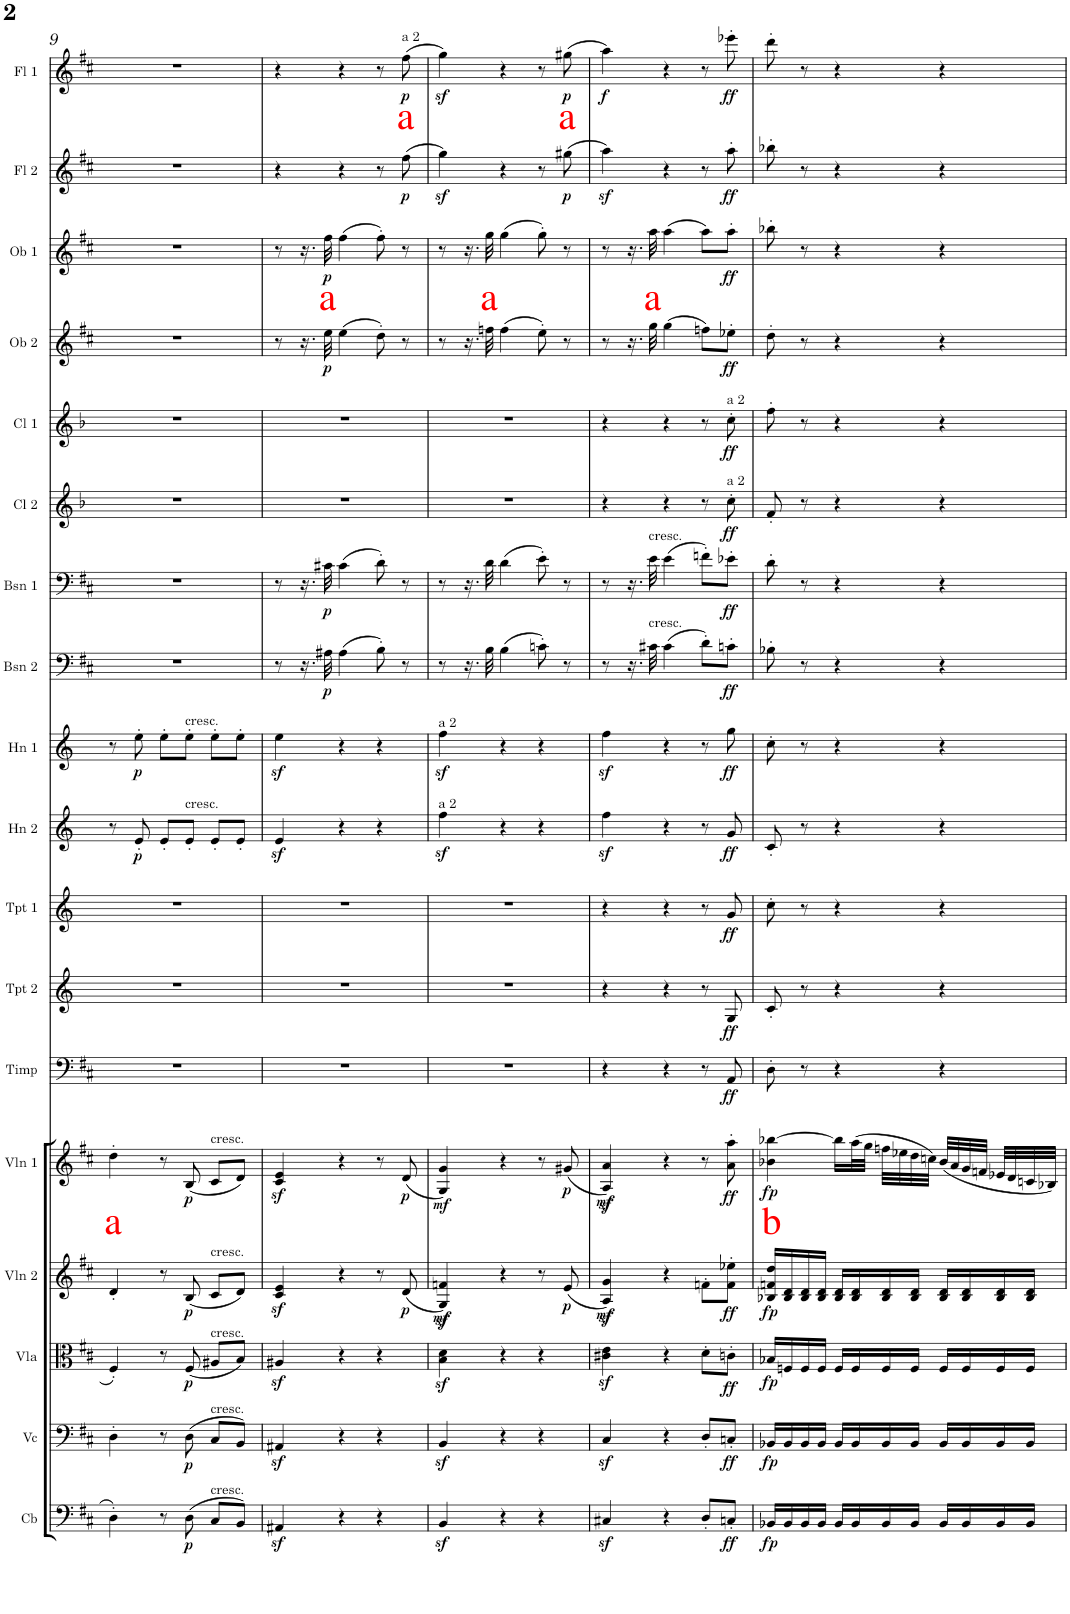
**kern	**dynam	**kern	**dynam	**kern	**dynam	**kern	**dynam	**kern	**text	**dynam	**kern	**dynam	**kern	**dynam	**kern	**dynam	**kern	**dynam	**kern	**dynam	**kern	**dynam	**kern	**dynam	**kern	**dynam	**kern	**dynam	**kern	**dynam	**kern	**text	**dynam	**kern	**dynam	**kern	**text	**dynam
*part18	*part18	*part17	*part17	*part16	*part16	*part15	*part15	*part14	*part14	*part14	*part13	*part13	*part12	*part12	*part11	*part11	*part10	*part10	*part9	*part9	*part8	*part8	*part7	*part7	*part6	*part6	*part5	*part5	*part4	*part4	*part3	*part3	*part3	*part2	*part2	*part1	*part1	*part1
*staff18	*staff18	*staff17	*staff17	*staff16	*staff16	*staff15	*staff15	*staff14	*staff14	*staff14	*staff13	*staff13	*staff12	*staff12	*staff11	*staff11	*staff10	*staff10	*staff9	*staff9	*staff8	*staff8	*staff7	*staff7	*staff6	*staff6	*staff5	*staff5	*staff4	*staff4	*staff3	*staff3	*staff3	*staff2	*staff2	*staff1	*staff1	*staff1
*I"Contrabass	*	*I"Violoncello	*	*I"Viola	*	*I"Violin 2	*	*I"Violin 1	*	*	*I"Timpani	*	*I"D Trumpet 2	*	*I"D Trumpet 1	*	*I"D Horn 2	*	*I"D Horn 1	*	*I"Bassoon 2	*	*I"Bassoon 1	*	*I"A Clarinet 2	*	*I"A Clarinet 1	*	*I"Oboe 2	*	*I"Oboe 1	*	*	*I"Flute 2	*	*I"Flute 1	*	*
*I'Cb	*	*I'Vc	*	*I'Vla	*	*I'Vln 2	*	*I'Vln 1	*	*	*I'Timp	*	*I'Tpt 2	*	*I'Tpt 1	*	*I'Hn 2	*	*I'Hn 1	*	*I'Bsn 2	*	*I'Bsn 1	*	*I'Cl 2	*	*I'Cl 1	*	*I'Ob 2	*	*I'Ob 1	*	*	*I'Fl 2	*	*I'Fl 1	*	*
!!LO:PB:g=z
*clefF4	*	*clefF4	*	*clefC3	*	*clefG2	*	*clefG2	*	*	*clefF4	*	*clefG2	*	*clefG2	*	*clefG2	*	*clefG2	*	*clefF4	*	*clefF4	*	*clefG2	*	*clefG2	*	*clefG2	*	*clefG2	*	*	*clefG2	*	*clefG2	*	*
*Trd7c12	*	*	*	*	*	*	*	*	*	*	*	*	*Trd1c2	*	*Trd1c2	*	*Trd6c10	*	*Trd6c10	*	*	*	*	*	*Trd1c2	*	*Trd2c3	*	*	*	*	*	*	*	*	*	*	*
*k[f#c#]	*	*k[f#c#]	*	*k[f#c#]	*	*k[f#c#]	*	*k[f#c#]	*	*	*k[f#c#]	*	*k[]	*	*k[]	*	*k[]	*	*k[]	*	*k[f#c#]	*	*k[f#c#]	*	*k[b-]	*	*k[b-]	*	*k[f#c#]	*	*k[f#c#]	*	*	*k[f#c#]	*	*k[f#c#]	*	*
*M3/4	*	*M3/4	*	*M3/4	*	*M3/4	*	*M3/4	*	*	*M3/4	*	*M3/4	*	*M3/4	*	*M3/4	*	*M3/4	*	*M3/4	*	*M3/4	*	*M3/4	*	*M3/4	*	*M3/4	*	*M3/4	*	*	*M3/4	*	*M3/4	*	*
=9	=9	=9	=9	=9	=9	=9	=9	=9	=9	=9	=9	=9	=9	=9	=9	=9	=9	=9	=9	=9	=9	=9	=9	=9	=9	=9	=9	=9	=9	=9	=9	=9	=9	=9	=9	=9	=9	=9
!	!	!	!	!	!	!	!	!	!LO:LY:b:color=#FF0000	!	!	!	!	!	!	!	!	!	!	!	!	!	!	!	!	!	!	!	!	!	!	!	!	!	!	!	!	!
4D'\	.	4D'\	.	4F#'/	.	4d'/	.	4dd'\	a	.	2.r	.	2.r	.	2.r	.	8r	.	8r	.	2.r	.	2.r	.	2.r	.	2.r	.	2.r	.	2.r	.	.	2.r	.	2.r	.	.
!	!	!	!	!	!	!	!	!	!	!	!	!	!	!	!	!	!	!LO:DY:b	!	!LO:DY:b	!	!	!	!	!	!	!	!	!	!	!	!	!	!	!	!	!	!
.	.	.	.	.	.	.	.	.	.	.	.	.	.	.	.	.	8e'/	p	8ee'\	p	.	.	.	.	.	.	.	.	.	.	.	.	.	.	.	.	.	.
8r	.	8r	.	8r	.	8r	.	8r	.	.	.	.	.	.	.	.	8e'/L	.	8ee'\L	.	.	.	.	.	.	.	.	.	.	.	.	.	.	.	.	.	.	.
!	!	!	!	!	!	!	!	!	!	!	!	!	!	!	!	!	!	!	!LO:TX:a:t=cresc.	!	!	!	!	!	!	!	!	!	!	!	!	!	!	!	!	!	!	!
!	!	!	!	!	!	!	!	!	!	!	!	!	!	!	!	!	!LO:TX:a:t=cresc.	!	!	!	!	!	!	!	!	!	!	!	!	!	!	!	!	!	!	!	!	!
!	!LO:DY:b	!	!LO:DY:b	!	!LO:DY:b	!	!LO:DY:b	!	!	!LO:DY:b	!	!	!	!	!	!	!	!	!	!	!	!	!	!	!	!	!	!	!	!	!	!	!	!	!	!	!	!
(8D\	p	(8D\	p	(8F#/	p	(8B/	p	(8B/	.	p	.	.	.	.	.	.	8e'/J	.	8ee'\J	.	.	.	.	.	.	.	.	.	.	.	.	.	.	.	.	.	.	.
!	!	!	!	!	!	!	!	!LO:TX:a:t=cresc.	!	!	!	!	!	!	!	!	!	!	!	!	!	!	!	!	!	!	!	!	!	!	!	!	!	!	!	!	!	!
!	!	!	!	!	!	!LO:TX:a:t=cresc.	!	!	!	!	!	!	!	!	!	!	!	!	!	!	!	!	!	!	!	!	!	!	!	!	!	!	!	!	!	!	!	!
!	!	!	!	!LO:TX:a:t=cresc.	!	!	!	!	!	!	!	!	!	!	!	!	!	!	!	!	!	!	!	!	!	!	!	!	!	!	!	!	!	!	!	!	!	!
!	!	!LO:TX:a:t=cresc.	!	!	!	!	!	!	!	!	!	!	!	!	!	!	!	!	!	!	!	!	!	!	!	!	!	!	!	!	!	!	!	!	!	!	!	!
!LO:TX:a:t=cresc.	!	!	!	!	!	!	!	!	!	!	!	!	!	!	!	!	!	!	!	!	!	!	!	!	!	!	!	!	!	!	!	!	!	!	!	!	!	!
8C#/L	.	8C#/L	.	8A#X/L	.	8c#/L	.	8c#/L	.	.	.	.	.	.	.	.	8e'/L	.	8ee'\L	.	.	.	.	.	.	.	.	.	.	.	.	.	.	.	.	.	.	.
8BB/J)	.	8BB/J)	.	8B/J)	.	8d/J)	.	8d/J)	.	.	.	.	.	.	.	.	8e'/J	.	8ee'\J	.	.	.	.	.	.	.	.	.	.	.	.	.	.	.	.	.	.	.
=10	=10	=10	=10	=10	=10	=10	=10	=10	=10	=10	=10	=10	=10	=10	=10	=10	=10	=10	=10	=10	=10	=10	=10	=10	=10	=10	=10	=10	=10	=10	=10	=10	=10	=10	=10	=10	=10	=10
4AA#Xz</	.	4AA#Xz</	.	4A#Xz</	.	4c#/z< 4e/z<	.	4c#/z< 4e/z<	.	.	2.r	.	2.r	.	2.r	.	4ez</	.	4eez<\	.	8r	.	8r	.	2.r	.	2.r	.	8r	.	8r	.	.	4r	.	4r	.	.
.	.	.	.	.	.	.	.	.	.	.	.	.	.	.	.	.	.	.	.	.	16.r	.	16.r	.	.	.	.	.	16.r	.	16.r	.	.	.	.	.	.	.
!	!	!	!	!	!	!	!	!	!	!	!	!	!	!	!	!	!	!	!	!	!	!LO:DY:b	!	!LO:DY:b	!	!	!	!	!	!LO:DY:b	!	!LO:LY:b:color=#FF0000	!LO:DY:b	!	!	!	!	!
.	.	.	.	.	.	.	.	.	.	.	.	.	.	.	.	.	.	.	.	.	32A#X\	p	32c#X\	p	.	.	.	.	32ee\	p	32ff#\	a	p	.	.	.	.	.
4r	.	4r	.	4r	.	4r	.	4r	.	.	.	.	.	.	.	.	4r	.	4r	.	(4A#\	.	(4c#\	.	.	.	.	.	(4ee\	.	(4ff#\	.	.	4r	.	4r	.	.
4r	.	4r	.	4r	.	8r	.	8r	.	.	.	.	.	.	.	.	4r	.	4r	.	8B'\)	.	8d'\)	.	.	.	.	.	8dd'\)	.	8ff#'\)	.	.	8r	.	8r	.	.
!	!	!	!	!	!	!	!	!	!	!	!	!	!	!	!	!	!	!	!	!	!	!	!	!	!	!	!	!	!	!	!	!	!	!	!	!LO:TX:a:t=a 2	!	!
!	!	!	!	!	!	!	!LO:DY:b	!	!	!LO:DY:b	!	!	!	!	!	!	!	!	!	!	!	!	!	!	!	!	!	!	!	!	!	!	!	!	!LO:DY:b	!	!LO:LY:b:color=#FF0000	!LO:DY:b
.	.	.	.	.	.	(8d/	p	(8d/	.	p	.	.	.	.	.	.	.	.	.	.	8r	.	8r	.	.	.	.	.	8r	.	8r	.	.	(8ff#\	p	(8ff#\	a	p
=11	=11	=11	=11	=11	=11	=11	=11	=11	=11	=11	=11	=11	=11	=11	=11	=11	=11	=11	=11	=11	=11	=11	=11	=11	=11	=11	=11	=11	=11	=11	=11	=11	=11	=11	=11	=11	=11	=11
!	!	!	!	!	!	!	!	!	!	!	!	!	!	!	!	!	!	!	!LO:TX:a:t=a 2	!	!	!	!	!	!	!	!	!	!	!	!	!	!	!	!	!	!	!
!	!	!	!	!	!	!	!	!	!	!	!	!	!	!	!	!	!LO:TX:a:t=a 2	!	!	!	!	!	!	!	!	!	!	!	!	!	!	!	!	!	!	!	!	!
!	!	!	!	!	!	!	!LO:DY:b	!	!	!LO:DY:b	!	!	!	!	!	!	!	!	!	!	!	!	!	!	!	!	!	!	!	!	!	!	!	!	!	!	!	!
4BBz</	.	4BBz</	.	4B\z< 4d\z<	.	4G/z< 4fn/z<)	mf	4G/ 4g/)	.	mf	2.r	.	2.r	.	2.r	.	4ffz<\	.	4ffz<\	.	8r	.	8r	.	2.r	.	2.r	.	8r	.	8r	.	.	4ggz<\)	.	4ggz<\)	.	.
.	.	.	.	.	.	.	.	.	.	.	.	.	.	.	.	.	.	.	.	.	16.r	.	16.r	.	.	.	.	.	16.r	.	16.r	.	.	.	.	.	.	.
!	!	!	!	!	!	!	!	!	!	!	!	!	!	!	!	!	!	!	!	!	!	!	!	!	!	!	!	!	!	!	!	!LO:LY:b:color=#FF0000	!	!	!	!	!	!
.	.	.	.	.	.	.	.	.	.	.	.	.	.	.	.	.	.	.	.	.	32B\	.	32d\	.	.	.	.	.	32ffn\	.	32gg\	a	.	.	.	.	.	.
4r	.	4r	.	4r	.	4r	.	4r	.	.	.	.	.	.	.	.	4r	.	4r	.	(4B\	.	(4d\	.	.	.	.	.	(4ff\	.	(4gg\	.	.	4r	.	4r	.	.
4r	.	4r	.	4r	.	8r	.	8r	.	.	.	.	.	.	.	.	4r	.	4r	.	8cn'\)	.	8e'\)	.	.	.	.	.	8ee'\)	.	8gg'\)	.	.	8r	.	8r	.	.
!	!	!	!	!	!	!	!LO:DY:b	!	!	!LO:DY:b	!	!	!	!	!	!	!	!	!	!	!	!	!	!	!	!	!	!	!	!	!	!	!	!	!LO:DY:b	!	!LO:LY:b:color=#FF0000	!LO:DY:b
.	.	.	.	.	.	(8e/	p	(8g#X/	.	p	.	.	.	.	.	.	.	.	.	.	8r	.	8r	.	.	.	.	.	8r	.	8r	.	.	(8gg#X\	p	(8gg#X\	a	p
=12	=12	=12	=12	=12	=12	=12	=12	=12	=12	=12	=12	=12	=12	=12	=12	=12	=12	=12	=12	=12	=12	=12	=12	=12	=12	=12	=12	=12	=12	=12	=12	=12	=12	=12	=12	=12	=12	=12
!	!	!	!	!	!	!	!LO:DY:b	!	!	!LO:DY:b	!	!	!	!	!	!	!	!	!	!	!	!	!	!	!	!	!	!	!	!	!	!	!	!	!	!	!	!LO:DY:b
4C#Xz</	.	4C#z</	.	4c#X\z< 4e\z<	.	4A/z< 4g/z<)	mf	4A/z< 4a/z<)	.	mf	4r	.	4r	.	4r	.	4ffz<\	.	4ffz<\	.	8r	.	8r	.	4r	.	4r	.	8r	.	8r	.	.	4aaz<\)	.	4aa\)	.	f
.	.	.	.	.	.	.	.	.	.	.	.	.	.	.	.	.	.	.	.	.	16.r	.	16.r	.	.	.	.	.	16.r	.	16.r	.	.	.	.	.	.	.
!	!	!	!	!	!	!	!	!	!	!	!	!	!	!	!	!	!	!	!	!	!	!	!LO:TX:a:t=cresc.	!	!	!	!	!	!	!	!	!	!	!	!	!	!	!
!	!	!	!	!	!	!	!	!	!	!	!	!	!	!	!	!	!	!	!	!	!LO:TX:a:t=cresc.	!	!	!	!	!	!	!	!	!	!	!	!	!	!	!	!	!
!	!	!	!	!	!	!	!	!	!	!	!	!	!	!	!	!	!	!	!	!	!	!	!	!	!	!	!	!	!	!	!	!LO:LY:b:color=#FF0000	!	!	!	!	!	!
.	.	.	.	.	.	.	.	.	.	.	.	.	.	.	.	.	.	.	.	.	32c#X\	.	32e\	.	.	.	.	.	32gg\	.	32aa\	a	.	.	.	.	.	.
4r	.	4r	.	4r	.	4r	.	4r	.	.	4r	.	4r	.	4r	.	4r	.	4r	.	(4c#\	.	(4e\	.	4r	.	4r	.	(4gg\	.	(4aa\	.	.	4r	.	4r	.	.
8D'/L	.	8D'/L	.	8d'\L	.	8fn'\L	.	8r	.	.	8r	.	8r	.	8r	.	8r	.	8r	.	8d'\L)	.	8fn'\L)	.	8r	.	8r	.	8ffn\L)	.	8aa\L)	.	.	8r	.	8r	.	.
!	!	!	!	!	!	!	!	!	!	!	!	!	!	!	!	!	!	!	!	!	!	!	!	!	!	!	!LO:TX:a:t=a 2	!	!	!	!	!	!	!	!	!	!	!
!	!	!	!	!	!	!	!	!	!	!	!	!	!	!	!	!	!	!	!	!	!	!	!	!	!LO:TX:a:t=a 2	!	!	!	!	!	!	!	!	!	!	!	!	!
!	!LO:DY:b	!	!LO:DY:b	!	!LO:DY:b	!	!LO:DY:b	!	!	!LO:DY:b	!	!LO:DY:b	!	!LO:DY:b	!	!LO:DY:b	!	!LO:DY:b	!	!LO:DY:b	!	!LO:DY:b	!	!LO:DY:b	!	!LO:DY:b	!	!LO:DY:b	!	!LO:DY:b	!	!	!LO:DY:b	!	!LO:DY:b	!	!	!LO:DY:b
8Cn'/J	ff	8Cn'/J	ff	8cn'\J	ff	8f\' 8ee-X\'J	ff	8a\' 8aa\'	.	ff	8AA/	ff	8G/	ff	8g/	ff	8g/	ff	8gg\	ff	8cn'\J	ff	8e-X'\J	ff	8cc'\	ff	8cc'\	ff	8ee-X'\J	ff	8aa'\J	.	ff	8aa'\	ff	8eee-X'\	.	ff
=13	=13	=13	=13	=13	=13	=13	=13	=13	=13	=13	=13	=13	=13	=13	=13	=13	=13	=13	=13	=13	=13	=13	=13	=13	=13	=13	=13	=13	=13	=13	=13	=13	=13	=13	=13	=13	=13	=13
!	!LO:DY:b	!	!LO:DY:b	!	!LO:DY:b	!	!LO:DY:b	!	!LO:LY:b:color=#FF0000	!LO:DY:b	!	!	!	!	!	!	!	!	!	!	!	!	!	!	!	!	!	!	!	!	!	!	!	!	!	!	!	!
16BB-X/LL	fp	16BB-X/LL	fp	16B-X/LL	fp	16B-X/ 16fn/ 16dd/LL	fp	4b-X\ [4bb-X\	b	fp	8D'\	.	8c'/	.	8cc'\	.	8c'/	.	8cc'\	.	8B-X'\	.	8d'\	.	8f'/	.	8ff'\	.	8dd'\	.	8bb-X'\	.	.	8bb-X'\	.	8ddd'\	.	.
16BB-/	.	16BB-/	.	16Fn/	.	16B-/ 16d/	.	.	.	.	.	.	.	.	.	.	.	.	.	.	.	.	.	.	.	.	.	.	.	.	.	.	.	.	.	.	.	.
16BB-/	.	16BB-/	.	16F/	.	16B-/ 16d/	.	.	.	.	8r	.	8r	.	8r	.	8r	.	8r	.	8r	.	8r	.	8r	.	8r	.	8r	.	8r	.	.	8r	.	8r	.	.
16BB-/JJ	.	16BB-/JJ	.	16F/JJ	.	16B-/ 16d/JJ	.	.	.	.	.	.	.	.	.	.	.	.	.	.	.	.	.	.	.	.	.	.	.	.	.	.	.	.	.	.	.	.
16BB-/LL	.	16BB-/LL	.	16F/LL	.	16B-/ 16d/LL	.	16bb-\LL]	.	.	4r	.	4r	.	4r	.	4r	.	4r	.	4r	.	4r	.	4r	.	4r	.	4r	.	4r	.	.	4r	.	4r	.	.
16BB-/	.	16BB-/	.	16F/	.	16B-/ 16d/	.	(32aa\L	.	.	.	.	.	.	.	.	.	.	.	.	.	.	.	.	.	.	.	.	.	.	.	.	.	.	.	.	.	.
.	.	.	.	.	.	.	.	32gg\JJJ	.	.	.	.	.	.	.	.	.	.	.	.	.	.	.	.	.	.	.	.	.	.	.	.	.	.	.	.	.	.
16BB-/	.	16BB-/	.	16F/	.	16B-/ 16d/	.	32ffn\LLL	.	.	.	.	.	.	.	.	.	.	.	.	.	.	.	.	.	.	.	.	.	.	.	.	.	.	.	.	.	.
.	.	.	.	.	.	.	.	32ee-X\	.	.	.	.	.	.	.	.	.	.	.	.	.	.	.	.	.	.	.	.	.	.	.	.	.	.	.	.	.	.
16BB-/JJ	.	16BB-/JJ	.	16F/JJ	.	16B-/ 16d/JJ	.	32dd\	.	.	.	.	.	.	.	.	.	.	.	.	.	.	.	.	.	.	.	.	.	.	.	.	.	.	.	.	.	.
.	.	.	.	.	.	.	.	32ccn\JJJ)	.	.	.	.	.	.	.	.	.	.	.	.	.	.	.	.	.	.	.	.	.	.	.	.	.	.	.	.	.	.
16BB-/LL	.	16BB-/LL	.	16F/LL	.	16B-/ 16d/LL	.	(32b-/LLL	.	.	4r	.	4r	.	4r	.	4r	.	4r	.	4r	.	4r	.	4r	.	4r	.	4r	.	4r	.	.	4r	.	4r	.	.
.	.	.	.	.	.	.	.	32a/	.	.	.	.	.	.	.	.	.	.	.	.	.	.	.	.	.	.	.	.	.	.	.	.	.	.	.	.	.	.
16BB-/	.	16BB-/	.	16F/	.	16B-/ 16d/	.	32g/	.	.	.	.	.	.	.	.	.	.	.	.	.	.	.	.	.	.	.	.	.	.	.	.	.	.	.	.	.	.
.	.	.	.	.	.	.	.	32fn/JJJ	.	.	.	.	.	.	.	.	.	.	.	.	.	.	.	.	.	.	.	.	.	.	.	.	.	.	.	.	.	.
16BB-/	.	16BB-/	.	16F/	.	16B-/ 16d/	.	32e-X/LLL	.	.	.	.	.	.	.	.	.	.	.	.	.	.	.	.	.	.	.	.	.	.	.	.	.	.	.	.	.	.
.	.	.	.	.	.	.	.	32d/	.	.	.	.	.	.	.	.	.	.	.	.	.	.	.	.	.	.	.	.	.	.	.	.	.	.	.	.	.	.
16BB-/JJ	.	16BB-/JJ	.	16F/JJ	.	16B-/ 16d/JJ	.	32cn/	.	.	.	.	.	.	.	.	.	.	.	.	.	.	.	.	.	.	.	.	.	.	.	.	.	.	.	.	.	.
.	.	.	.	.	.	.	.	32B-X/JJJ)	.	.	.	.	.	.	.	.	.	.	.	.	.	.	.	.	.	.	.	.	.	.	.	.	.	.	.	.	.	.
=	=	=	=	=	=	=	=	=	=	=	=	=	=	=	=	=	=	=	=	=	=	=	=	=	=	=	=	=	=	=	=	=	=	=	=	=	=	=
*-	*-	*-	*-	*-	*-	*-	*-	*-	*-	*-	*-	*-	*-	*-	*-	*-	*-	*-	*-	*-	*-	*-	*-	*-	*-	*-	*-	*-	*-	*-	*-	*-	*-	*-	*-	*-	*-	*-
